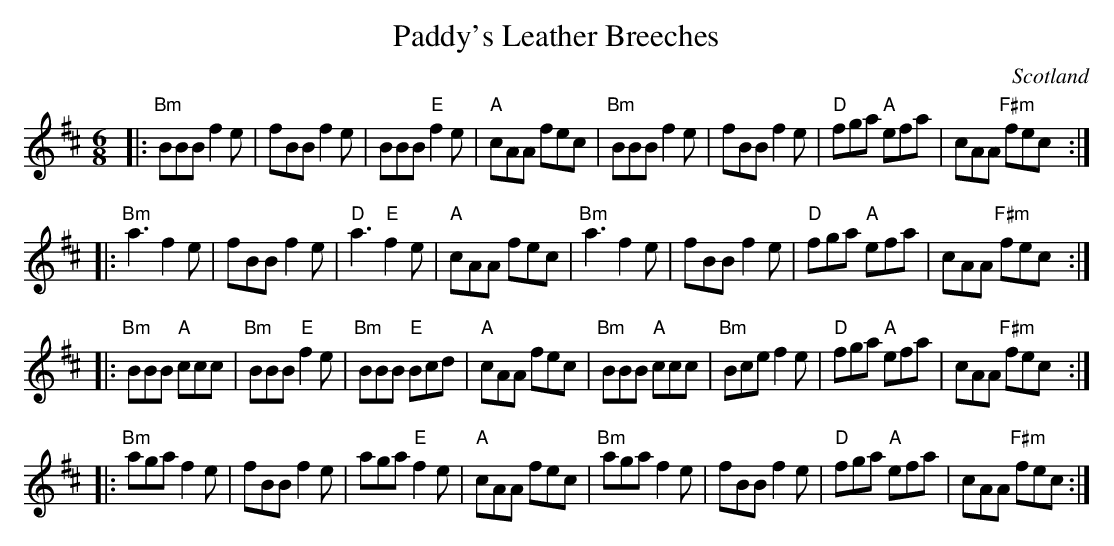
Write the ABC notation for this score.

X:1
T: Paddy's Leather Breeches
O: Scotland
M: 6/8
L: 1/8
K: Bm
|:"Bm"BBB f2e | fBB f2e | BBB "E"f2e | "A"cAA fec \
| "Bm"BBB f2e | fBB f2e | "D"fga "A"efa | cAA "F#m"fec :|
|:"Bm"a3 f2e | fBB f2e | "D"a3 "E"f2e | "A"cAA fec \
| "Bm"a3 f2e | fBB f2e | "D"fga "A"efa | cAA "F#m"fec :|
|:"Bm"BBB "A"ccc | "Bm"BBB "E"f2e | "Bm"BBB "E"Bcd | "A"cAA fec \
| "Bm"BBB "A"ccc | "Bm"Bce f2e | "D"fga "A"efa | cAA "F#m"fec :|
|:"Bm"aga f2e | fBB f2e | aga "E"f2e | "A"cAA fec \
| "Bm"aga f2e | fBB f2e | "D"fga "A"efa | cAA "F#m"fec :|
